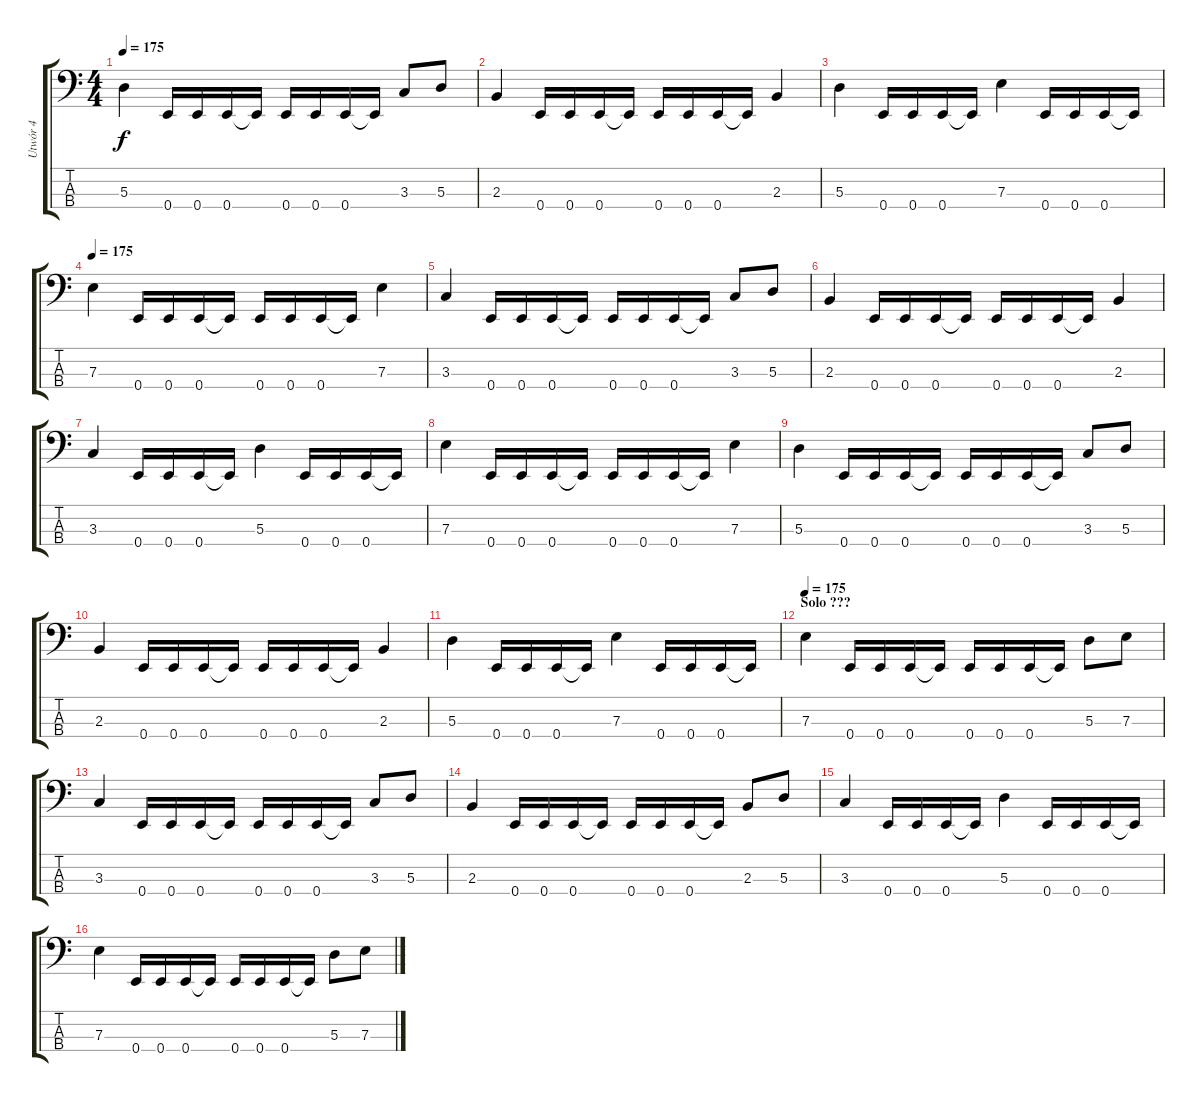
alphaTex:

\track ("Utwór 4" "Utwór 4") {instrument slapbass1}
\staff {score tabs}
\tuning (G2 D2 A1 E1) {hide}
\ts (4 4)
\tempo 175
\clef f4
\ks c
5.3.4{dy f} 0.4.16 0.4.16 0.4.16 0.4{t}.16 0.4.16 0.4.16 0.4.16 0.4{t}.16 3.3.8 5.3.8 |
2.3.4 0.4.16 0.4.16 0.4.16 0.4{t}.16 0.4.16 0.4.16 0.4.16 0.4{t}.16 2.3.4 |
5.3.4 0.4.16 0.4.16 0.4.16 0.4{t}.16 7.3.4 0.4.16 0.4.16 0.4.16 0.4{t}.16 |
\tempo 175
7.3.4 0.4.16 0.4.16 0.4.16 0.4{t}.16 0.4.16 0.4.16 0.4.16 0.4{t}.16 7.3.4 |
3.3.4 0.4.16 0.4.16 0.4.16 0.4{t}.16 0.4.16 0.4.16 0.4.16 0.4{t}.16 3.3.8 5.3.8 |
2.3.4 0.4.16 0.4.16 0.4.16 0.4{t}.16 0.4.16 0.4.16 0.4.16 0.4{t}.16 2.3.4 |
3.3.4 0.4.16 0.4.16 0.4.16 0.4{t}.16 5.3.4 0.4.16 0.4.16 0.4.16 0.4{t}.16 |
7.3.4 0.4.16 0.4.16 0.4.16 0.4{t}.16 0.4.16 0.4.16 0.4.16 0.4{t}.16 7.3.4 |
5.3.4 0.4.16 0.4.16 0.4.16 0.4{t}.16 0.4.16 0.4.16 0.4.16 0.4{t}.16 3.3.8 5.3.8 |
2.3.4 0.4.16 0.4.16 0.4.16 0.4{t}.16 0.4.16 0.4.16 0.4.16 0.4{t}.16 2.3.4 |
5.3.4 0.4.16 0.4.16 0.4.16 0.4{t}.16 7.3.4 0.4.16 0.4.16 0.4.16 0.4{t}.16 |
\section ("" "Solo ???")
\tempo 175
7.3.4 0.4.16 0.4.16 0.4.16 0.4{t}.16 0.4.16 0.4.16 0.4.16 0.4{t}.16 5.3.8 7.3.8 |
3.3.4 0.4.16 0.4.16 0.4.16 0.4{t}.16 0.4.16 0.4.16 0.4.16 0.4{t}.16 3.3.8 5.3.8 |
2.3.4 0.4.16 0.4.16 0.4.16 0.4{t}.16 0.4.16 0.4.16 0.4.16 0.4{t}.16 2.3.8 5.3.8 |
3.3.4 0.4.16 0.4.16 0.4.16 0.4{t}.16 5.3.4 0.4.16 0.4.16 0.4.16 0.4{t}.16 |
7.3.4 0.4.16 0.4.16 0.4.16 0.4{t}.16 0.4.16 0.4.16 0.4.16 0.4{t}.16 5.3.8 7.3.8
